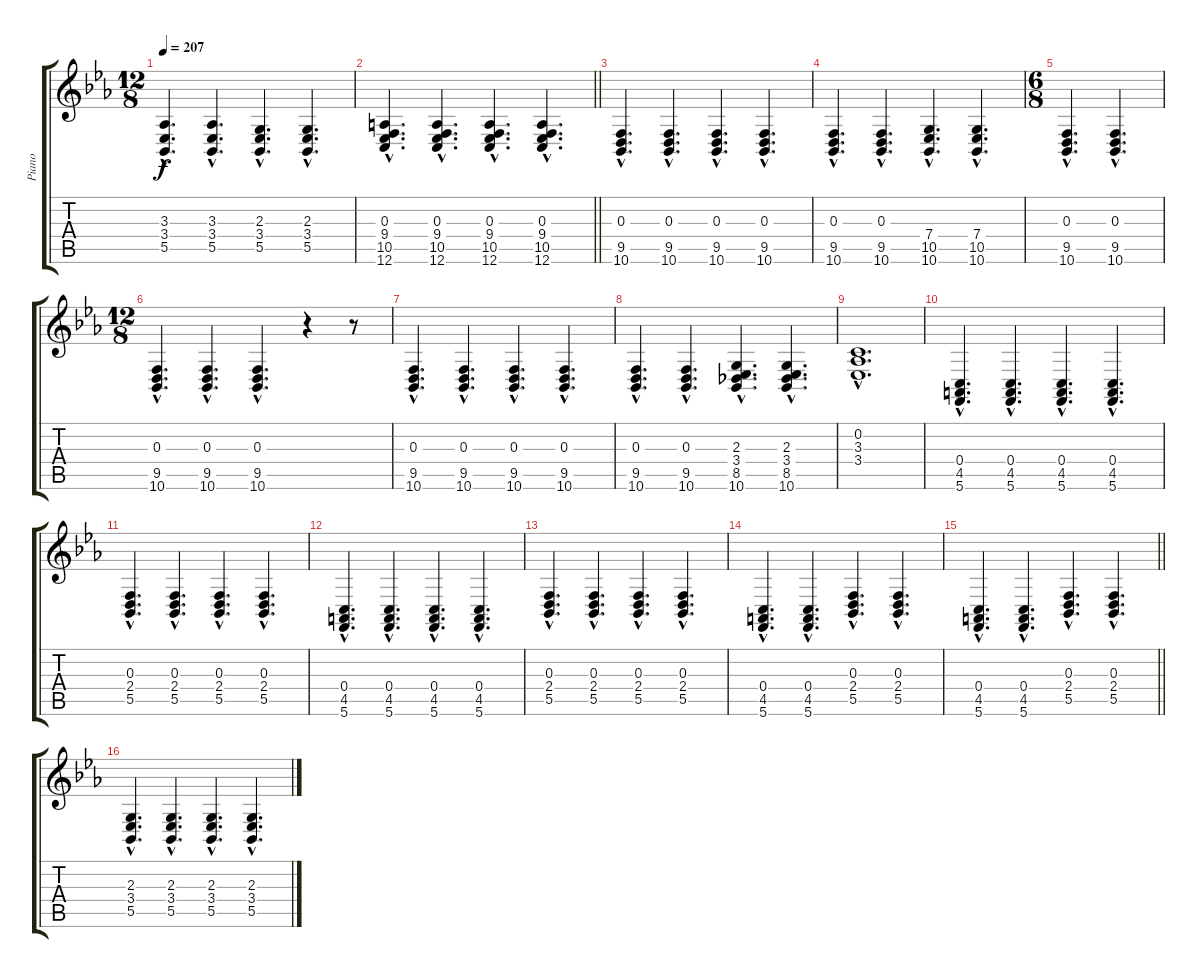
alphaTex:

\track ("Piano " "Piano ") {instrument honkytonkpiano}
\staff {score tabs}
\tuning (F4 C4 F3 C3 F2 C2) {hide}
\ts (12 8)
\tempo 207
\clef g2
\ks eb
(3.3{hac} 3.4{hac} 5.5{hac}).4{d dy f} (3.3{hac} 3.4{hac} 5.5{hac}).4{d} (2.3{hac} 3.4{hac} 5.5{hac}).4{d} (2.3{hac} 3.4{hac} 5.5{hac}).4{d} |
\barLineRight lightlight
(0.3{hac} 9.4{hac} 10.5{hac} 12.6{hac}).4{d} (0.3{hac} 9.4{hac} 10.5{hac} 12.6{hac}).4{d} (0.3{hac} 9.4{hac} 10.5{hac} 12.6{hac}).4{d} (0.3{hac} 9.4{hac} 10.5{hac} 12.6{hac}).4{d} |
(0.3{hac} 9.5{hac} 10.6{hac}).4{d} (0.3{hac} 9.5{hac} 10.6{hac}).4{d} (0.3{hac} 9.5{hac} 10.6{hac}).4{d} (0.3{hac} 9.5{hac} 10.6{hac}).4{d} |
(0.3{hac} 9.5{hac} 10.6{hac}).4{d} (0.3{hac} 9.5{hac} 10.6{hac}).4{d} (7.4{hac} 10.5{hac} 10.6{hac}).4{d} (7.4{hac} 10.5{hac} 10.6{hac}).4{d} |
\ts (6 8)
(0.3{hac} 9.5{hac} 10.6{hac}).4{d} (0.3{hac} 9.5{hac} 10.6{hac}).4{d} |
\ts (12 8)
(0.3{hac} 9.5{hac} 10.6{hac}).4{d} (0.3{hac} 9.5{hac} 10.6{hac}).4{d} (0.3{hac} 9.5{hac} 10.6{hac}).4{d} r.4 r.8 |
(0.3{hac} 9.5{hac} 10.6{hac}).4{d} (0.3{hac} 9.5{hac} 10.6{hac}).4{d} (0.3{hac} 9.5{hac} 10.6{hac}).4{d} (0.3{hac} 9.5{hac} 10.6{hac}).4{d} |
(0.3{hac} 9.5{hac} 10.6{hac}).4{d} (0.3{hac} 9.5{hac} 10.6{hac}).4{d} (2.3{hac} 3.4{hac} 8.5{hac} 10.6{hac}).4{d} (2.3{hac} 3.4{hac} 8.5{hac} 10.6{hac}).4{d} |
(0.2{hac} 3.3{hac} 3.4{hac}).1{d} |
(0.4{hac} 4.5{hac} 5.6{hac}).4{d} (0.4{hac} 4.5{hac} 5.6{hac}).4{d} (0.4{hac} 4.5{hac} 5.6{hac}).4{d} (0.4{hac} 4.5{hac} 5.6{hac}).4{d} |
(0.3{hac} 2.4{hac} 5.5{hac}).4{d} (0.3{hac} 2.4{hac} 5.5{hac}).4{d} (0.3{hac} 2.4{hac} 5.5{hac}).4{d} (0.3{hac} 2.4{hac} 5.5{hac}).4{d} |
(0.4{hac} 4.5{hac} 5.6{hac}).4{d} (0.4{hac} 4.5{hac} 5.6{hac}).4{d} (0.4{hac} 4.5{hac} 5.6{hac}).4{d} (0.4{hac} 4.5{hac} 5.6{hac}).4{d} |
(0.3{hac} 2.4{hac} 5.5{hac}).4{d} (0.3{hac} 2.4{hac} 5.5{hac}).4{d} (0.3{hac} 2.4{hac} 5.5{hac}).4{d} (0.3{hac} 2.4{hac} 5.5{hac}).4{d} |
(0.4{hac} 4.5{hac} 5.6{hac}).4{d} (0.4{hac} 4.5{hac} 5.6{hac}).4{d} (0.3{hac} 2.4{hac} 5.5{hac}).4{d} (0.3{hac} 2.4{hac} 5.5{hac}).4{d} |
\barLineRight lightlight
(0.4{hac} 4.5{hac} 5.6{hac}).4{d} (0.4{hac} 4.5{hac} 5.6{hac}).4{d} (0.3{hac} 2.4{hac} 5.5{hac}).4{d} (0.3{hac} 2.4{hac} 5.5{hac}).4{d} |
(2.3{hac} 3.4{hac} 5.5{hac}).4{d} (2.3{hac} 3.4{hac} 5.5{hac}).4{d} (2.3{hac} 3.4{hac} 5.5{hac}).4{d} (2.3{hac} 3.4{hac} 5.5{hac}).4{d}
